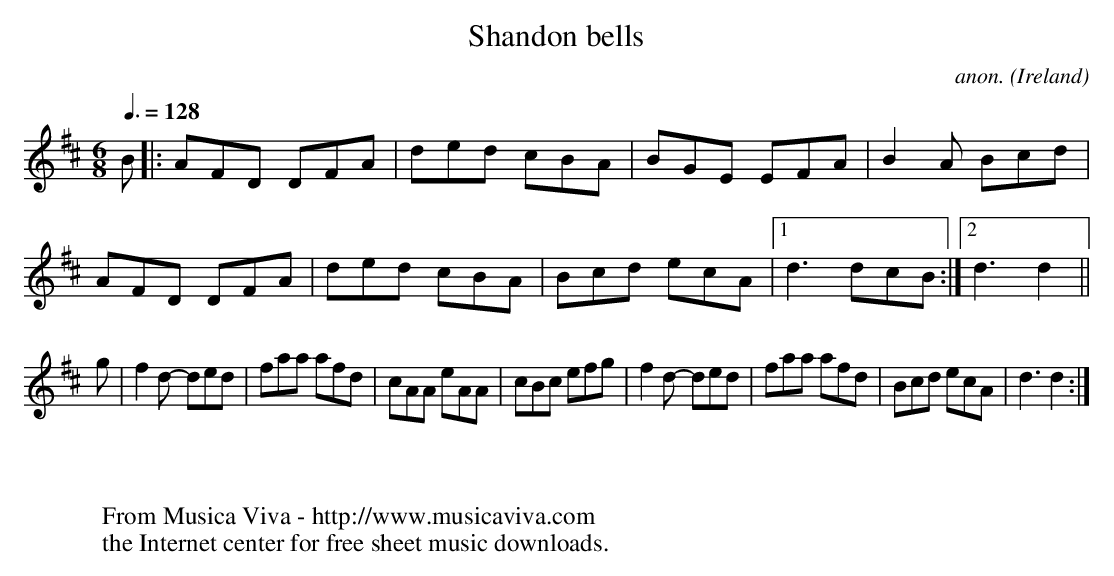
X:1
T: Shandon bells
C: anon.
O: Ireland
1.abc
M: 6/8
L: 1/8
Q: 3/8=128
K: D
B|:AFD DFA|ded cBA|BGE EFA|B2A Bcd|
AFD DFA|ded cBA|Bcd ecA|[1d3 dcB:|[2 d3d2||
g|f2 d- ded|faa afd|cAA eAA|cBc efg|f2 d- ded|faa afd|Bcd ecA|d3 d2:|
W:
W:
W: From Musica Viva - http://www.musicaviva.com
W: the Internet center for free sheet music downloads.
